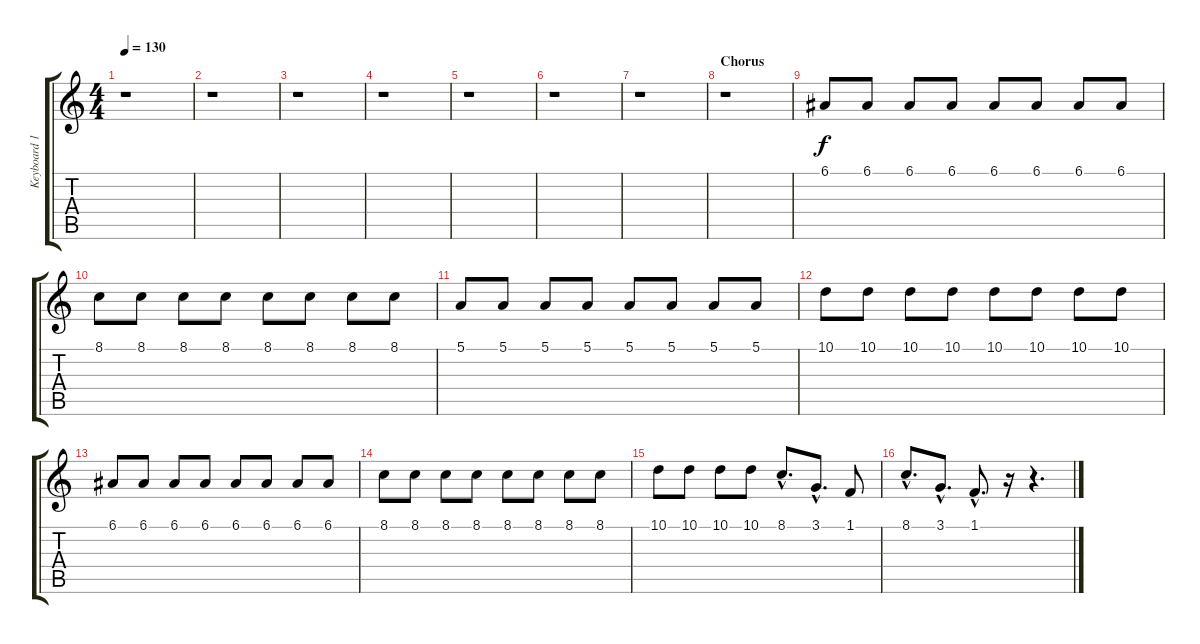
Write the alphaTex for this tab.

\track ("Keyboard 1" "Keyboard 1") {instrument lead8bassandlead}
\staff {score tabs}
\tuning (E4 B3 G3 D3 A2 E2) {hide}
\ts (4 4)
\tempo 130
\clef g2
\ks c
r.1{dy f} |
r.1 |
r.1 |
r.1 |
r.1 |
r.1 |
r.1 |
\section ("" "Chorus")
r.1 |
6.1.8{volume 8} 6.1.8 6.1.8 6.1.8 6.1.8 6.1.8 6.1.8 6.1.8 |
8.1.8{volume 8} 8.1.8 8.1.8 8.1.8 8.1.8 8.1.8 8.1.8 8.1.8 |
5.1.8{volume 8} 5.1.8 5.1.8 5.1.8 5.1.8 5.1.8 5.1.8 5.1.8 |
10.1.8{volume 8} 10.1.8 10.1.8 10.1.8 10.1.8 10.1.8 10.1.8 10.1.8 |
6.1.8{volume 8} 6.1.8 6.1.8 6.1.8 6.1.8 6.1.8 6.1.8 6.1.8 |
8.1.8{volume 8} 8.1.8 8.1.8 8.1.8 8.1.8 8.1.8 8.1.8 8.1.8 |
10.1.8 10.1.8 10.1.8 10.1.8 8.1{hac}.8{d volume 11} 3.1{hac}.8{d} 1.1.8 |
8.1{hac}.8{d} 3.1{hac}.8{d} 1.1{hac}.8{d} r.16 r.4{d}
